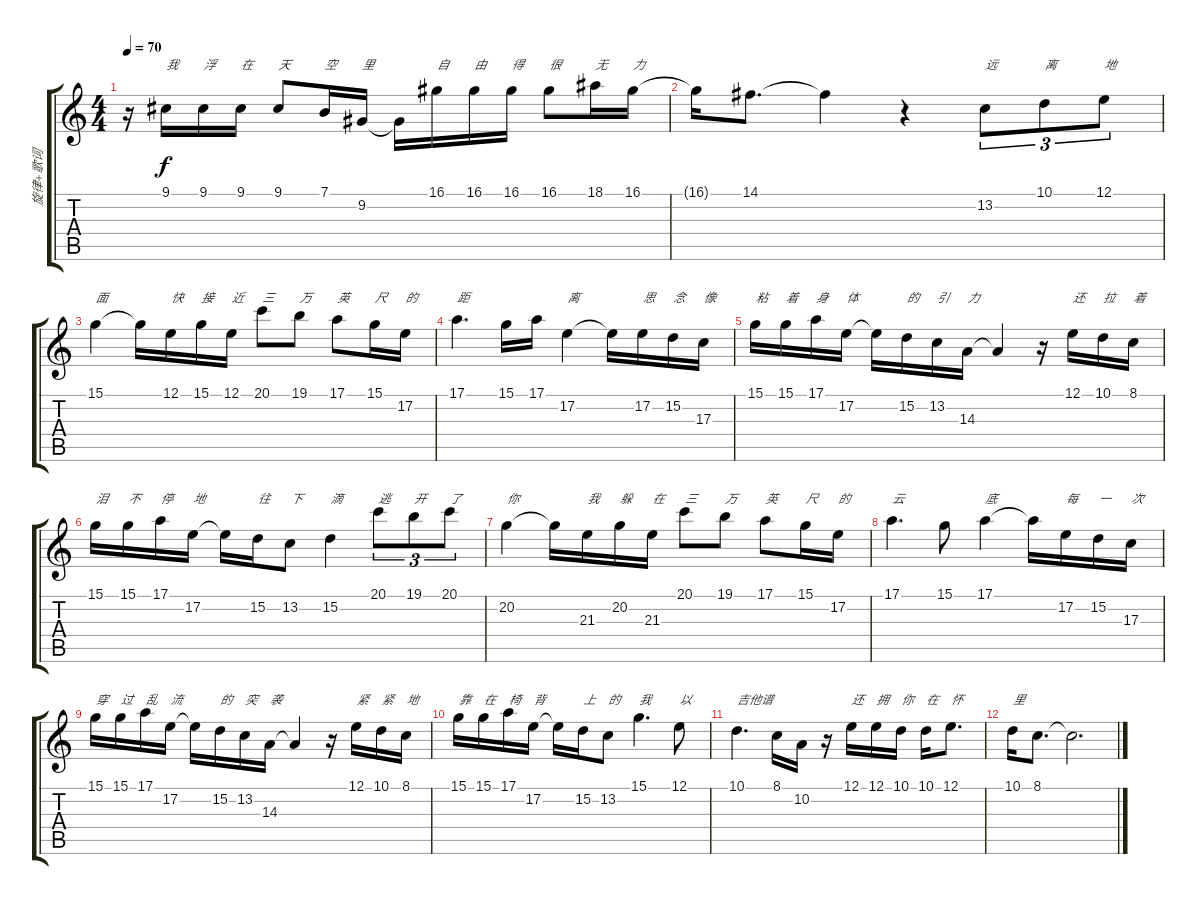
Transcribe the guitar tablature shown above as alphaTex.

\track ("旋律+歌词" "旋律+歌词") {instrument flute}
\staff {score tabs}
\tuning (E4 B3 G3 D3 A2 E2) {hide}
\ts (4 4)
\tempo 70
\clef g2
\ks c
r.16{dy f} 9.1.16{txt "我"} 9.1.16{txt "浮"} 9.1.16{txt "在"} 9.1.8{txt "天"} 7.1.16{txt "空"} 9.2.16{txt "里"} 9.2{t}.16 16.1.16{txt "自"} 16.1.16{txt "由"} 16.1.16{txt "得"} 16.1.8{txt "很"} 18.1.16{txt "无"} 16.1.16{txt "力"} |
16.1{t}.16 14.1.8{d} 14.1{t}.4 r.4 13.2.8{tu (3 2) txt "远"} 10.1.8{tu (3 2) txt "离"} 12.1.8{tu (3 2) txt "地"} |
15.1.4{txt "面"} 15.1{t}.16 12.1.16{txt "快"} 15.1.16{txt "接"} 12.1.16{txt "近"} 20.1.8{txt "三"} 19.1.8{txt "万"} 17.1.8{txt "英"} 15.1.16{txt "尺"} 17.2.16{txt "的"} |
17.1.4{d txt "距"} 15.1.16 17.1.16 17.2.4{txt "离"} 17.2{t}.16 17.2.16{txt "思"} 15.2.16{txt "念"} 17.3.16{txt "像"} |
15.1.16{txt "粘"} 15.1.16{txt "着"} 17.1.16{txt "身"} 17.2.16{txt "体"} 17.2{t}.16 15.2.16{txt "的"} 13.2.16{txt "引"} 14.3.16{txt "力"} 14.3{t}.4 r.16 12.1.16{txt "还"} 10.1.16{txt "拉"} 8.1.16{txt "着"} |
15.1.16{txt "泪"} 15.1.16{txt "不"} 17.1.16{txt "停"} 17.2.16{txt "地"} 17.2{t}.16 15.2.16{txt "往"} 13.2.8{txt "下"} 15.2.4{txt "滴"} 20.1.8{tu (3 2) txt "逃"} 19.1.8{tu (3 2) txt "开"} 20.1.8{tu (3 2) txt "了"} |
20.2.4{txt "你"} 20.2{t}.16 21.3.16{txt "我"} 20.2.16{txt "躲"} 21.3.16{txt "在"} 20.1.8{txt "三"} 19.1.8{txt "万"} 17.1.8{txt "英"} 15.1.16{txt "尺"} 17.2.16{txt "的"} |
17.1.4{d txt "云"} 15.1.8 17.1.4{txt "底"} 17.1{t}.16 17.2.16{txt "每"} 15.2.16{txt "一"} 17.3.16{txt "次"} |
15.1.16{txt "穿"} 15.1.16{txt "过"} 17.1.16{txt "乱"} 17.2.16{txt "流"} 17.2{t}.16 15.2.16{txt "的"} 13.2.16{txt "突"} 14.3.16{txt "袭"} 14.3{t}.4 r.16 12.1.16{txt "紧"} 10.1.16{txt "紧"} 8.1.16{txt "地"} |
15.1.16{txt "靠"} 15.1.16{txt "在"} 17.1.16{txt "椅"} 17.2.16{txt "背"} 17.2{t}.16 15.2.16{txt "上"} 13.2.8{txt "的"} 15.1.4{d txt "我"} 12.1.8{txt "以"} |
10.1.4{d txt "吉他谱"} 8.1.16 10.2.16 r.16 12.1.16{txt "还"} 12.1.16{txt "拥"} 10.1.16{txt "你"} 10.1.16{txt "在"} 12.1.8{d txt "怀"} |
10.1.16{txt "里"} 8.1.8{d} 8.1{t}.2{d}
